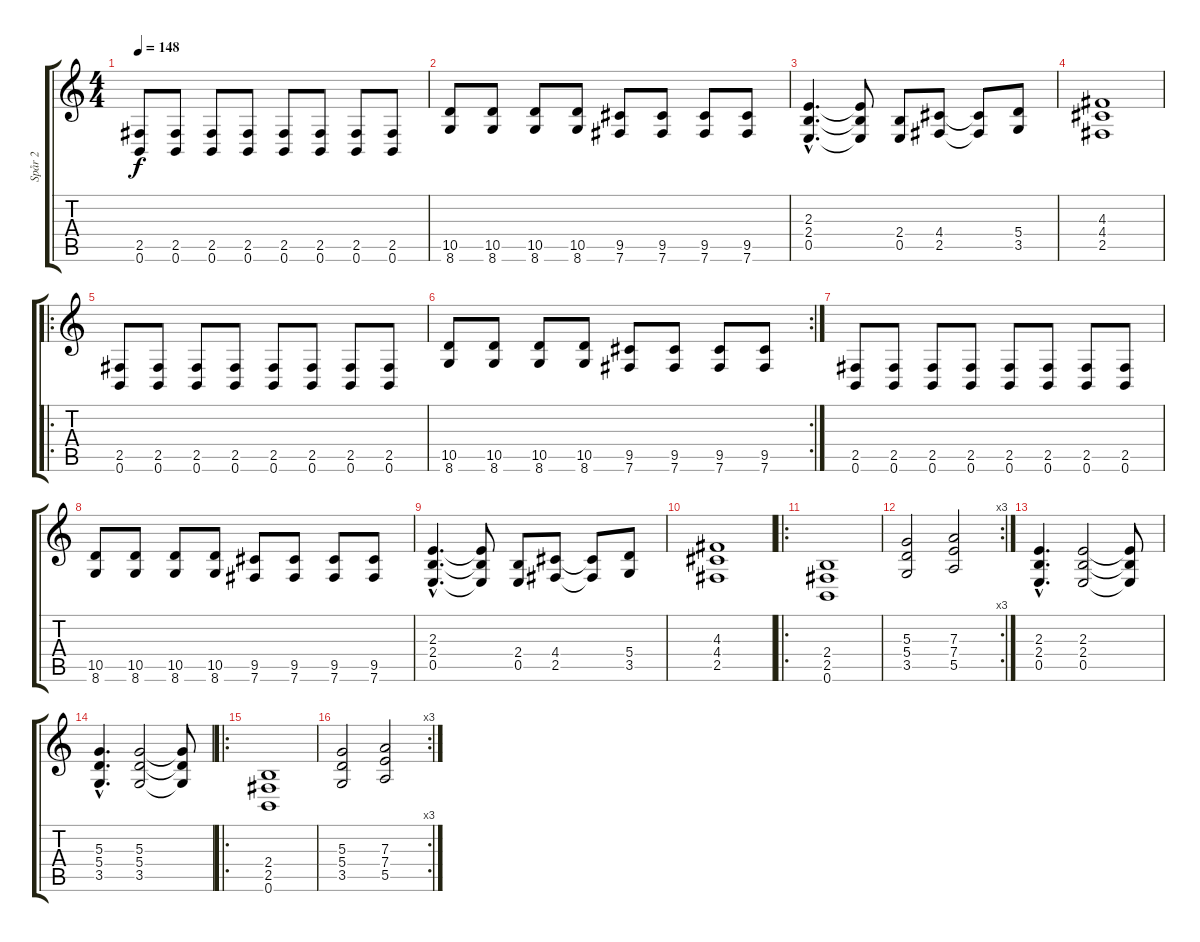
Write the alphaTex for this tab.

\track ("Spår 2" "Spår 2") {instrument distortionguitar}
\staff {score tabs}
\tuning (B3 Gb3 D3 A2 E2 B1) {hide}
\ts (4 4)
\tempo 148
\clef g2
\ks c
(2.5 0.6).8{dy f} (2.5 0.6).8 (2.5 0.6).8 (2.5 0.6).8 (2.5 0.6).8 (2.5 0.6).8 (2.5 0.6).8 (2.5 0.6).8 |
(10.5 8.6).8 (10.5 8.6).8 (10.5 8.6).8 (10.5 8.6).8 (9.5 7.6).8 (9.5 7.6).8 (9.5 7.6).8 (9.5 7.6).8 |
(2.3{hac} 2.4{hac} 0.5{hac}).4{d} (2.3{t} 2.4{t} 0.5{t}).8 (2.4 0.5).8 (4.4 2.5).8 (4.4{t} 2.5{t}).8 (5.4 3.5).8 |
(4.3 4.4 2.5).1 |
\ro
(2.5 0.6).8 (2.5 0.6).8 (2.5 0.6).8 (2.5 0.6).8 (2.5 0.6).8 (2.5 0.6).8 (2.5 0.6).8 (2.5 0.6).8 |
\rc 2
(10.5 8.6).8 (10.5 8.6).8 (10.5 8.6).8 (10.5 8.6).8 (9.5 7.6).8 (9.5 7.6).8 (9.5 7.6).8 (9.5 7.6).8 |
(2.5 0.6).8 (2.5 0.6).8 (2.5 0.6).8 (2.5 0.6).8 (2.5 0.6).8 (2.5 0.6).8 (2.5 0.6).8 (2.5 0.6).8 |
(10.5 8.6).8 (10.5 8.6).8 (10.5 8.6).8 (10.5 8.6).8 (9.5 7.6).8 (9.5 7.6).8 (9.5 7.6).8 (9.5 7.6).8 |
(2.3{hac} 2.4{hac} 0.5{hac}).4{d} (2.3{t} 2.4{t} 0.5{t}).8 (2.4 0.5).8 (4.4 2.5).8 (4.4{t} 2.5{t}).8 (5.4 3.5).8 |
(4.3 4.4 2.5).1 |
\ro
(2.4 2.5 0.6).1 |
\rc 3
(5.3 5.4 3.5).2 (7.3 7.4 5.5).2 |
(2.3{hac} 2.4{hac} 0.5{hac}).4{d} (2.3 2.4 0.5).2 (2.3{t} 2.4{t} 0.5{t}).8 |
(5.3{hac} 5.4{hac} 3.5{hac}).4{d} (5.3 5.4 3.5).2 (5.3{t} 5.4{t} 3.5{t}).8 |
\ro
(2.4 2.5 0.6).1 |
\rc 3
(5.3 5.4 3.5).2 (7.3 7.4 5.5).2
